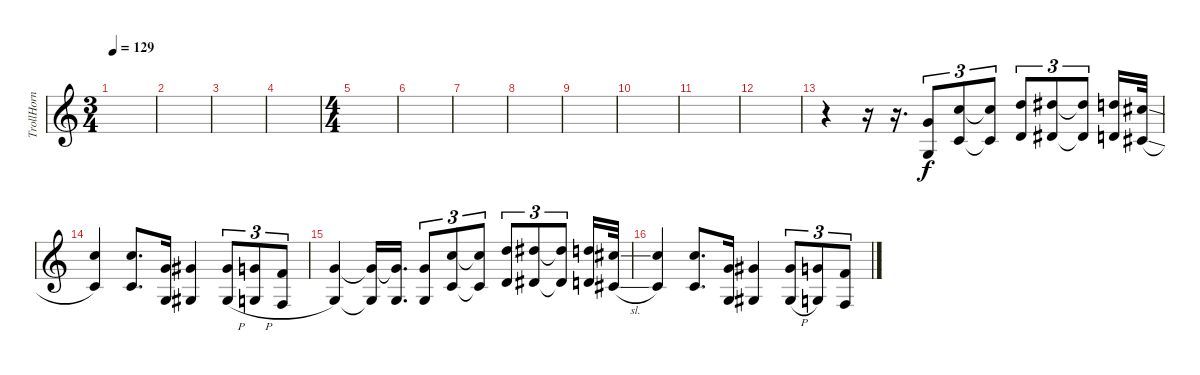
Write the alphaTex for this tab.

\track ("TrollHorn" "TrollHorn") {instrument accordion}
\staff {score}
\tuning (E4 B3 G3 D3 A2 E2) {hide}
\ts (3 4)
\tempo 129
\clef g2
\ks c
|
|
|
|
\ts (4 4)
|
|
|
|
|
|
|
|
r.4{volume 11} r.16 r.16{d} (3.1 0.3).8{tu (3 2)} (8.1 1.2).8{tu (3 2)} (8.1{t} 1.2{t}).8{tu (3 2)} (10.1 3.2).8{tu (3 2)} (11.1 4.2).8{tu (3 2)} (11.1{t} 4.2{t}).8{tu (3 2)} (10.1 3.2).16 (9.1{sl} 2.2{sl}).32 |
(8.1 1.2).4 (8.1 1.2).8{d} (3.1 0.3).16 (4.1 1.3).4 (4.1{h} 1.3{h}).8{tu (3 2)} (3.1{h} 0.3{h}).8{tu (3 2)} (1.1 3.4).8{tu (3 2)} |
(3.1 0.3).4 (3.1{t} 0.3{t}).16 (3.1{t} 0.3).16{d} (3.1 0.3).8{tu (3 2)} (8.1 1.2).8{tu (3 2)} (8.1{t} 1.2{t}).8{tu (3 2)} (10.1 3.2).8{tu (3 2)} (11.1 4.2).8{tu (3 2)} (11.1{t} 4.2{t}).8{tu (3 2)} (10.1 3.2).16 (9.1{sl} 2.2{sl}).32 |
(8.1 1.2).4 (8.1 1.2).8{d} (3.1 0.3).16 (4.1 1.3).4 (4.1{h} 1.3{h}).8{tu (3 2)} (3.1{h} 0.3{h}).8{tu (3 2)} (1.1 3.4).8{tu (3 2)}
